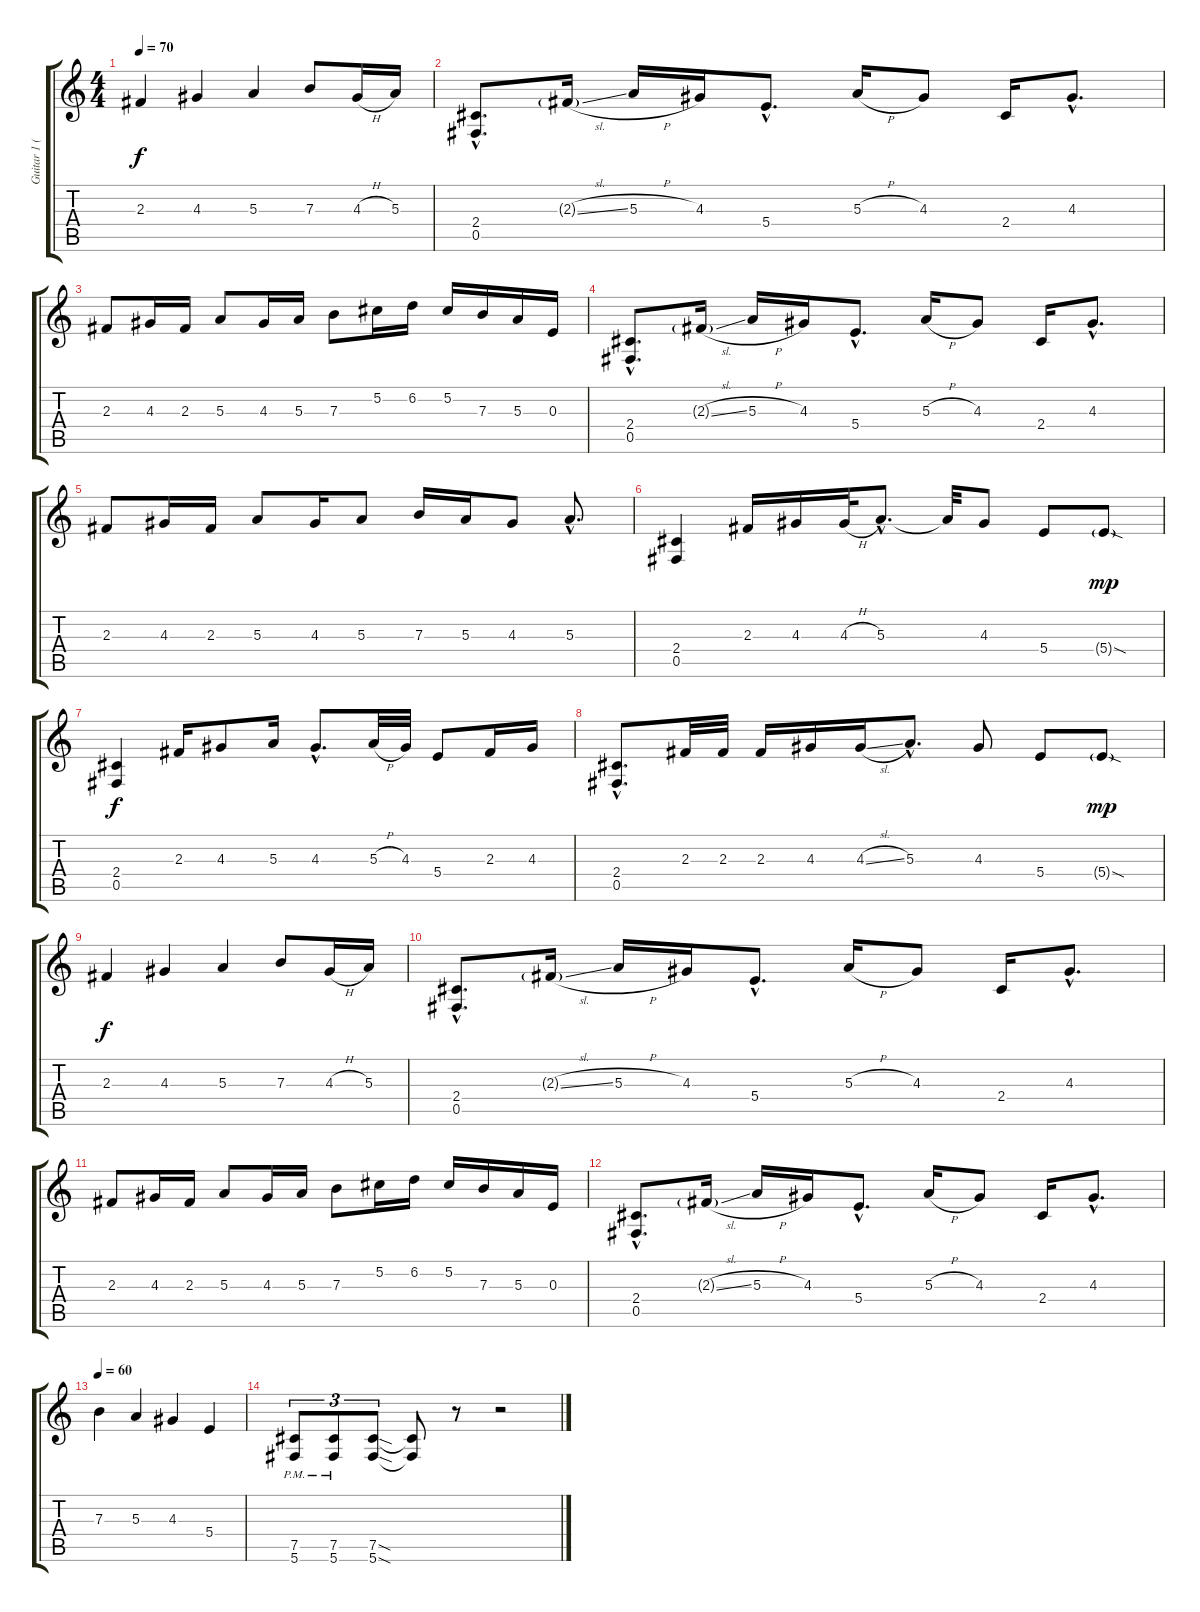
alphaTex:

\track ("Guitar 1 (Distortion)" "Guitar 1 (") {instrument distortionguitar}
\staff {score tabs}
\tuning (Db4 Ab3 E3 B2 Gb2 Db2) {hide}
\ts (4 4)
\tempo 70
\clef g2
\ks c
2.3.4{dy f} 4.3.4 5.3.4 7.3.8 4.3{h}.16 5.3.16 |
(2.4{hac} 0.5{hac}).8{d} 2.3{sl g}.16 5.3{h}.16 4.3.16 5.4{hac}.8{d} 5.3{h}.16 4.3.8 2.4.16 4.3{hac}.8{d} |
2.3.8 4.3.16 2.3.16 5.3.8 4.3.16 5.3.16 7.3.8 5.2.16 6.2.16 5.2.16 7.3.16 5.3.16 0.3.16 |
(2.4{hac} 0.5{hac}).8{d} 2.3{sl g}.16 5.3{h}.16 4.3.16 5.4{hac}.8{d} 5.3{h}.16 4.3.8 2.4.16 4.3{hac}.8{d} |
2.3.8 4.3.16 2.3.16 5.3.8 4.3.16 5.3.8 7.3.16 5.3.16 4.3.8 5.3{hac}.8{d} |
(2.4 0.5).4 2.3.16 4.3.16 4.3{h}.32 5.3{hac}.8{d} 5.3{t}.32 4.3.8 5.4.8 5.4{sod g}.8{dy mp} |
(2.4 0.5).4{dy f} 2.3.16 4.3.8 5.3.16 4.3{hac}.8{d} 5.3{h}.32 4.3.32 5.4.8 2.3.16 4.3.16 |
(2.4{hac} 0.5{hac}).8{d} 2.3.32 2.3.32 2.3.16 4.3.16 4.3{sl}.16 5.3{hac}.8{d} 4.3.8 5.4.8 5.4{sod g}.8{dy mp} |
2.3.4{dy f} 4.3.4 5.3.4 7.3.8 4.3{h}.16 5.3.16 |
(2.4{hac} 0.5{hac}).8{d} 2.3{sl g}.16 5.3{h}.16 4.3.16 5.4{hac}.8{d} 5.3{h}.16 4.3.8 2.4.16 4.3{hac}.8{d} |
2.3.8 4.3.16 2.3.16 5.3.8 4.3.16 5.3.16 7.3.8 5.2.16 6.2.16 5.2.16 7.3.16 5.3.16 0.3.16 |
(2.4{hac} 0.5{hac}).8{d} 2.3{sl g}.16 5.3{h}.16 4.3.16 5.4{hac}.8{d} 5.3{h}.16 4.3.8 2.4.16 4.3{hac}.8{d} |
\tempo 60
7.3.4 5.3.4 4.3.4 5.4.4 |
(7.5{pm} 5.6{pm}).8{tu (3 2)} (7.5{pm} 5.6{pm}).8{tu (3 2)} (7.5{sod} 5.6{sod}).8{tu (3 2)} (7.5{t} 5.6{t}).8 r.8 r.2
